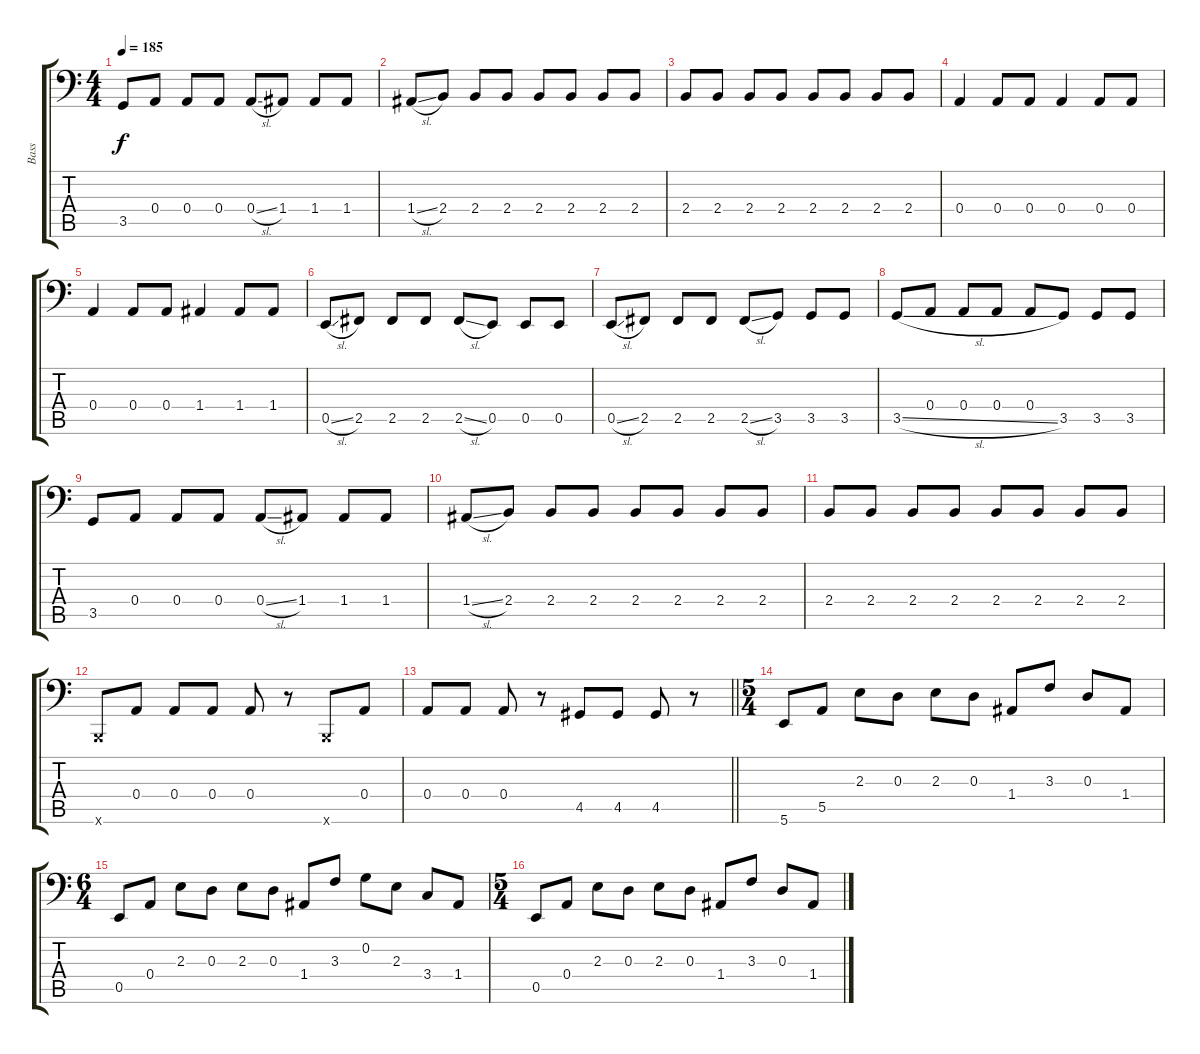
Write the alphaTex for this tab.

\track ("Bass" "Bass") {instrument electricbassfinger}
\staff {score tabs}
\tuning (C3 G2 D2 A1 E1 B0) {hide}
\ts (4 4)
\tempo 185
\clef f4
\ks c
3.5.8{dy f} 0.4.8 0.4.8 0.4.8 0.4{sl}.8 1.4.8 1.4.8 1.4.8 |
1.4{sl}.8 2.4.8 2.4.8 2.4.8 2.4.8 2.4.8 2.4.8 2.4.8 |
2.4.8 2.4.8 2.4.8 2.4.8 2.4.8 2.4.8 2.4.8 2.4.8 |
0.4.4 0.4.8 0.4.8 0.4.4 0.4.8 0.4.8 |
0.4.4 0.4.8 0.4.8 1.4.4 1.4.8 1.4.8 |
0.5{sl}.8 2.5.8 2.5.8 2.5.8 2.5{sl}.8 0.5.8 0.5.8 0.5.8 |
0.5{sl}.8 2.5.8 2.5.8 2.5.8 2.5{sl}.8 3.5.8 3.5.8 3.5.8 |
3.5{sl}.8 0.4.8 0.4.8 0.4.8 0.4.8 3.5.8 3.5.8 3.5.8 |
3.5.8 0.4.8 0.4.8 0.4.8 0.4{sl}.8 1.4.8 1.4.8 1.4.8 |
1.4{sl}.8 2.4.8 2.4.8 2.4.8 2.4.8 2.4.8 2.4.8 2.4.8 |
2.4.8 2.4.8 2.4.8 2.4.8 2.4.8 2.4.8 2.4.8 2.4.8 |
0.6{x}.8 0.4.8 0.4.8 0.4.8 0.4.8 r.8 0.6{x}.8 0.4.8 |
\barLineRight lightlight
0.4.8 0.4.8 0.4.8 r.8 4.5.8 4.5.8 4.5.8 r.8 |
\ts (5 4)
5.6.8 5.5.8 2.3.8 0.3.8 2.3.8 0.3.8 1.4.8 3.3.8 0.3.8 1.4.8 |
\ts (6 4)
0.5.8 0.4.8 2.3.8 0.3.8 2.3.8 0.3.8 1.4.8 3.3.8 0.2.8 2.3.8 3.4.8 1.4.8 |
\ts (5 4)
0.5.8 0.4.8 2.3.8 0.3.8 2.3.8 0.3.8 1.4.8 3.3.8 0.3.8 1.4.8
